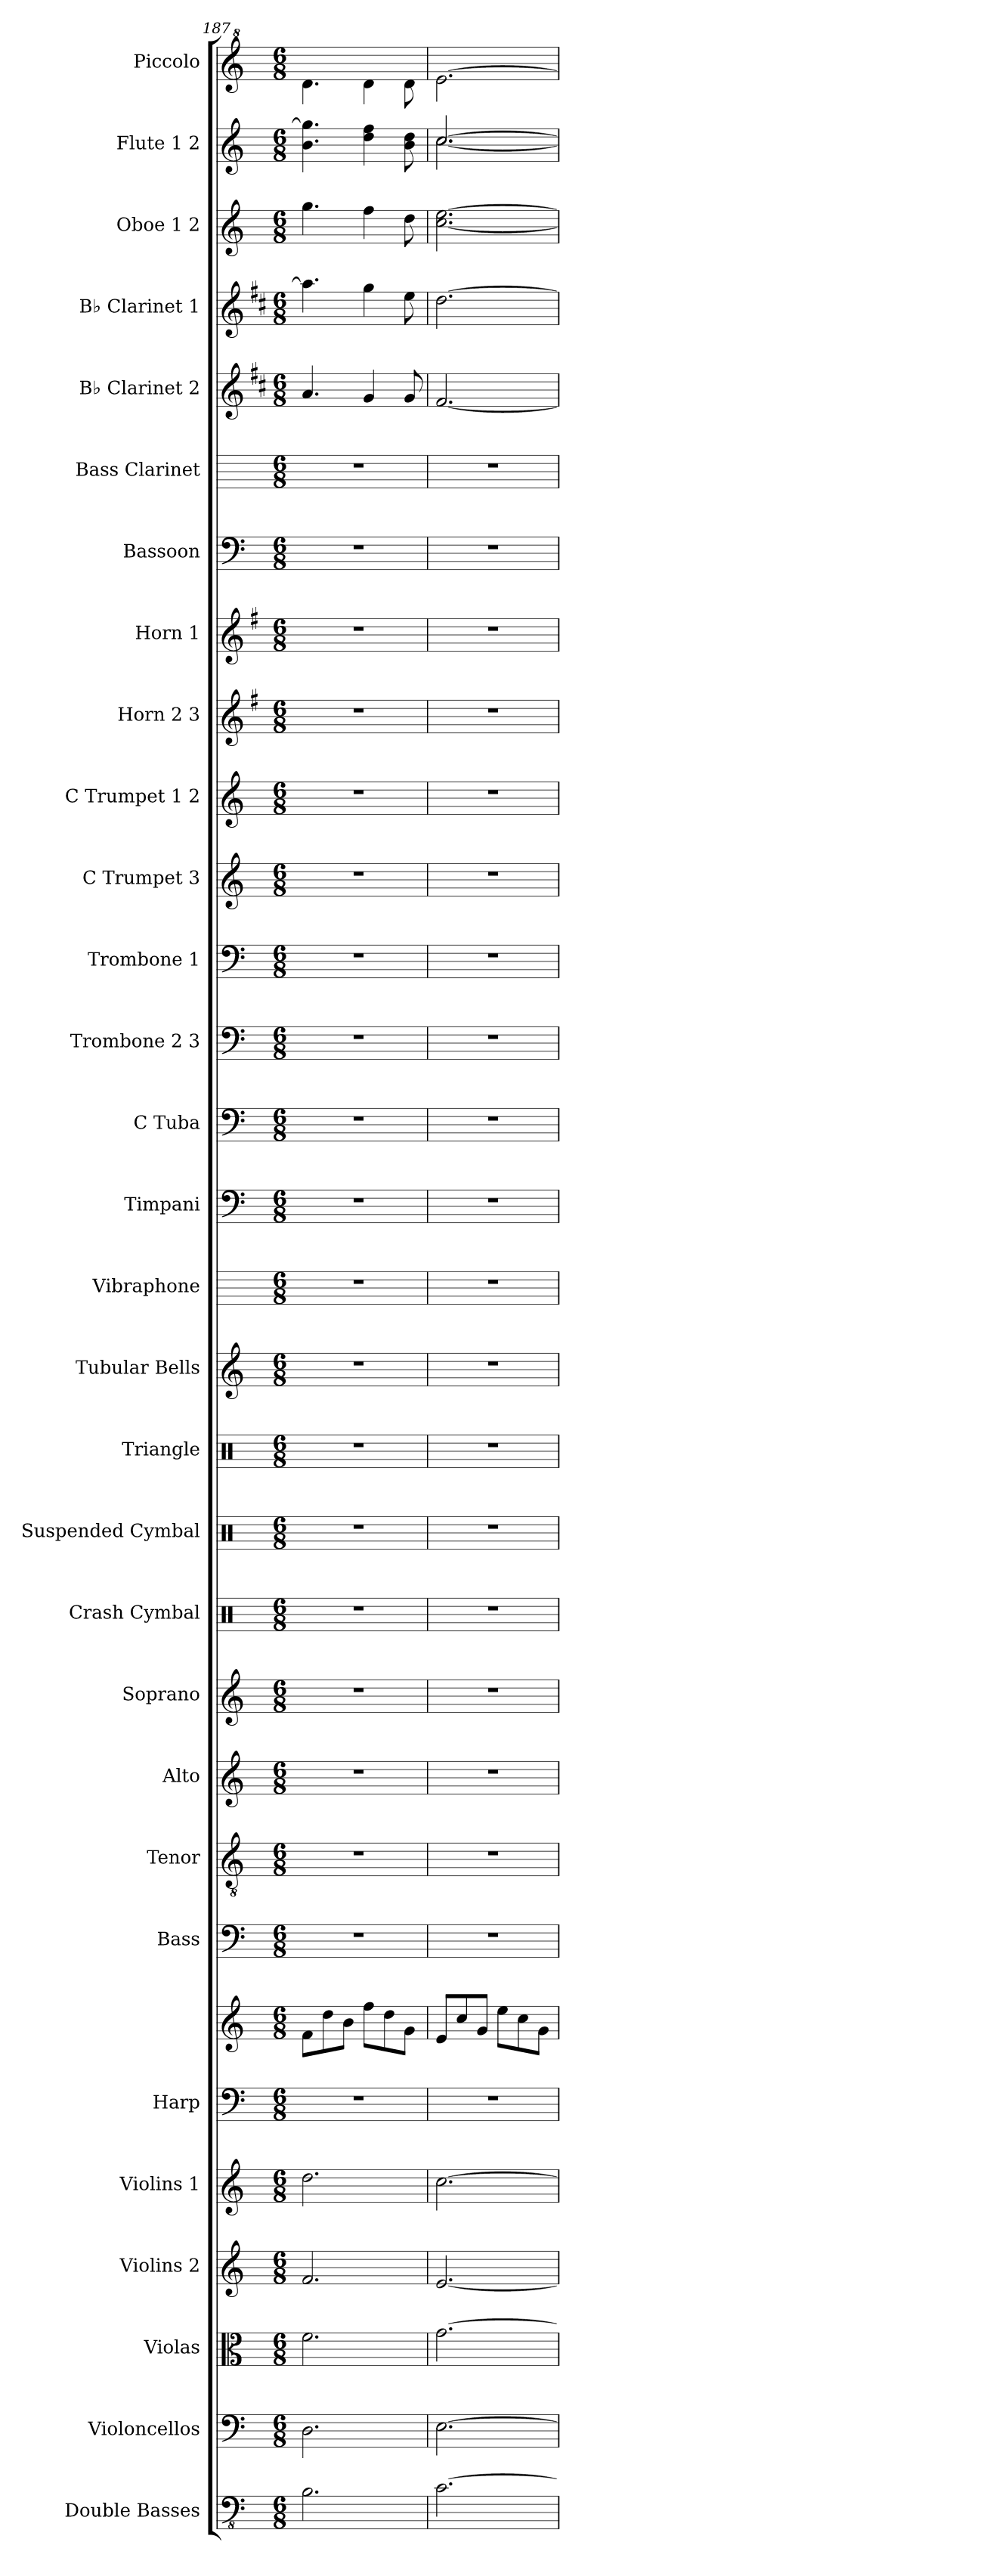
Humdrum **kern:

**kern	**kern	**kern	**kern	**kern	**kern	**kern	**kern	**kern	**kern	**kern	**kern	**kern	**kern	**kern	**kern	**kern	**kern	**kern	**kern	**kern	**kern	**kern	**kern	**kern	**kern	**kern	**kern	**kern	**kern	**kern
*part30	*part29	*part28	*part27	*part26	*part25	*part25	*part24	*part23	*part22	*part21	*part20	*part19	*part18	*part17	*part16	*part15	*part14	*part13	*part12	*part11	*part10	*part9	*part8	*part7	*part6	*part5	*part4	*part3	*part2	*part1
*staff31	*staff30	*staff29	*staff28	*staff27	*staff26	*staff25	*staff24	*staff23	*staff22	*staff21	*staff20	*staff19	*staff18	*staff17	*staff16	*staff15	*staff14	*staff13	*staff12	*staff11	*staff10	*staff9	*staff8	*staff7	*staff6	*staff5	*staff4	*staff3	*staff2	*staff1
*I"Double Basses	*I"Violoncellos	*I"Violas	*I"Violins 2	*I"Violins 1	*I"Harp	*	*I"Bass	*I"Tenor	*I"Alto	*I"Soprano	*I"Crash Cymbal	*I"Suspended Cymbal	*I"Triangle	*I"Tubular Bells	*I"Vibraphone	*I"Timpani	*I"C Tuba	*I"Trombone 2 3	*I"Trombone 1	*I"C Trumpet 3	*I"C Trumpet 1 2	*I"Horn 2 3	*I"Horn 1	*I"Bassoon	*I"Bass Clarinet	*I"B♭ Clarinet 2	*I"B♭ Clarinet 1	*I"Oboe 1 2	*I"Flute 1 2	*I"Piccolo
*I'Dbs.	*I'Vlcs.	*I'Vlas.	*I'Vlns. 2	*I'Vlns. 1	*I'Hrp.	*	*I'B.	*I'T.	*I'A.	*I'S.	*I'Cr. Cym.	*I'Susp. Cym.	*I'Trgl.	*I'Tu. Be.	*I'Vib.	*I'Timp.	*I'C Tu.	*I'Trb. 2 3	*I'Trb. 1	*I'C Tpt. 3	*I'C Tpt. 1 2	*I'Hn. 2 3	*I'Hn. 1	*I'Bsn.	*I'B. Cl.	*I'B♭ Cl. 2	*I'B♭ Cl. 1	*I'Ob. 1 2	*I'Fl. 1 2	*I'Picc.
*clefFv4	*clefF4	*clefC3	*clefG2	*clefG2	*clefF4	*clefG2	*clefF4	*clefGv2	*clefG2	*clefG2	*clefX	*clefX	*clefX	*clefG2	*	*clefF4	*clefF4	*clefF4	*clefF4	*clefG2	*clefG2	*clefG2	*clefG2	*clefF4	*	*clefG2	*clefG2	*clefG2	*clefG2	*clefG^2
*	*	*	*	*	*	*	*	*	*	*	*	*	*	*	*	*	*	*	*	*	*	*ITrd4c7	*ITrd4c7	*	*ITrd8c14	*ITrd1c2	*ITrd1c2	*	*	*ITrd-7c-12
*k[]	*k[]	*k[]	*k[]	*k[]	*k[]	*k[]	*k[]	*k[]	*k[]	*k[]	*k[]	*k[]	*k[]	*k[]	*k[]	*k[]	*k[]	*k[]	*k[]	*k[]	*k[]	*k[]	*k[]	*k[]	*k[]	*k[]	*k[]	*k[]	*k[]	*k[]
*C:	*C:	*C:	*C:	*C:	*C:	*C:	*C:	*C:	*C:	*C:	*C:	*C:	*C:	*C:	*C:	*C:	*C:	*C:	*C:	*C:	*C:	*C:	*C:	*C:	*C:	*C:	*C:	*C:	*C:	*C:
*M6/8	*M6/8	*M6/8	*M6/8	*M6/8	*M6/8	*M6/8	*M6/8	*M6/8	*M6/8	*M6/8	*M6/8	*M6/8	*M6/8	*M6/8	*M6/8	*M6/8	*M6/8	*M6/8	*M6/8	*M6/8	*M6/8	*M6/8	*M6/8	*M6/8	*M6/8	*M6/8	*M6/8	*M6/8	*M6/8	*M6/8
=187	=187	=187	=187	=187	=187	=187	=187	=187	=187	=187	=187	=187	=187	=187	=187	=187	=187	=187	=187	=187	=187	=187	=187	=187	=187	=187	=187	=187	=187	=187
2.BB\	2.D\	2.f\	2.f/	2.dd\	2.r	8f\L	2.r	2.r	2.r	2.r	2.r	2.r	2.r	2.r	2.r	2.r	2.r	2.r	2.r	2.r	2.r	2.r	2.r	2.r	2.r	4.g/	4.gg\]	4.gg\	4.b\ 4.gg\]	4.ddd\
.	.	.	.	.	.	8dd\	.	.	.	.	.	.	.	.	.	.	.	.	.	.	.	.	.	.	.	.	.	.	.	.
.	.	.	.	.	.	8b\J	.	.	.	.	.	.	.	.	.	.	.	.	.	.	.	.	.	.	.	.	.	.	.	.
.	.	.	.	.	.	8ff\L	.	.	.	.	.	.	.	.	.	.	.	.	.	.	.	.	.	.	.	4f/	4ff\	4ff\	4dd\ 4ff\	4ddd\
.	.	.	.	.	.	8dd\	.	.	.	.	.	.	.	.	.	.	.	.	.	.	.	.	.	.	.	.	.	.	.	.
.	.	.	.	.	.	8g\J	.	.	.	.	.	.	.	.	.	.	.	.	.	.	.	.	.	.	.	8f/	8dd\	8dd\	8b\ 8dd\	8ddd\
=188	=188	=188	=188	=188	=188	=188	=188	=188	=188	=188	=188	=188	=188	=188	=188	=188	=188	=188	=188	=188	=188	=188	=188	=188	=188	=188	=188	=188	=188	=188
*	*	*	*	*	*	*	*	*	*	*	*	*	*	*	*	*	*	*	*	*	*	*	*	*	*	*	*	*	*^	*
[2.C\	[2.E\	[2.g\	[2.e/	[2.cc\	2.r	8e/L	2.r	2.r	2.r	2.r	2.r	2.r	2.r	2.r	2.r	2.r	2.r	2.r	2.r	2.r	2.r	2.r	2.r	2.r	2.r	[2.e/	[2.cc\	[2.cc\ [2.ee\	[2.cc/	[2.cc\	[2.eee\
.	.	.	.	.	.	8cc/	.	.	.	.	.	.	.	.	.	.	.	.	.	.	.	.	.	.	.	.	.	.	.	.	.
.	.	.	.	.	.	8g/J	.	.	.	.	.	.	.	.	.	.	.	.	.	.	.	.	.	.	.	.	.	.	.	.	.
.	.	.	.	.	.	8ee\L	.	.	.	.	.	.	.	.	.	.	.	.	.	.	.	.	.	.	.	.	.	.	.	.	.
.	.	.	.	.	.	8cc\	.	.	.	.	.	.	.	.	.	.	.	.	.	.	.	.	.	.	.	.	.	.	.	.	.
.	.	.	.	.	.	8g\J	.	.	.	.	.	.	.	.	.	.	.	.	.	.	.	.	.	.	.	.	.	.	.	.	.
*	*	*	*	*	*	*	*	*	*	*	*	*	*	*	*	*	*	*	*	*	*	*	*	*	*	*	*	*	*v	*v	*
=	=	=	=	=	=	=	=	=	=	=	=	=	=	=	=	=	=	=	=	=	=	=	=	=	=	=	=	=	=	=
*-	*-	*-	*-	*-	*-	*-	*-	*-	*-	*-	*-	*-	*-	*-	*-	*-	*-	*-	*-	*-	*-	*-	*-	*-	*-	*-	*-	*-	*-	*-
